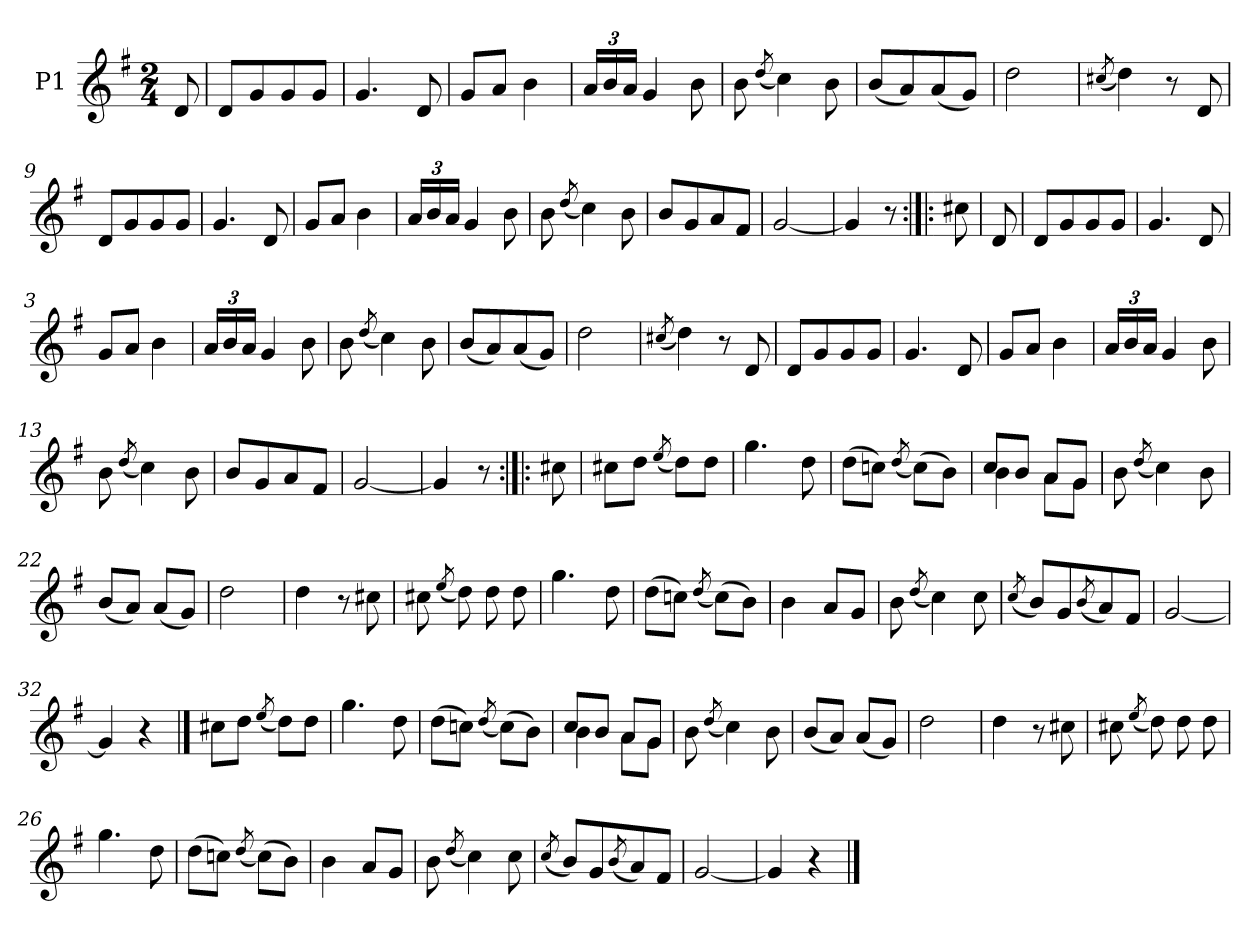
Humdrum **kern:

**kern
*part1
*staff1
*I"P1
*clefG2
*k[f#]
*G:
*M2/4
=
8d
=1
8dL
8g
8g
8gJ
=2
4.g
8d
=3
8gL
8aJ
4b
=4
24aLL
24b
24aJJ
4g
8b
=5
8b
(8qdd/
4cc)
8b
=6
(8bL
8a)
(8a
8gJ)
=7
2dd
=8
(8qcc#X/
4dd)
8r
8d
=9
8dL
8g
8g
8gJ
=10
4.g
8d
=11
8gL
8aJ
4b
=12
24aLL
24b
24aJJ
4g
8b
=13
8b
(8qdd/
4cc)
8b
=14
8bL
8g
8a
8f#J
=15
[2g
=
4g]
8r
=16:|!|:
8cc#X
=17
8d
=1
8dL
8g
8g
8gJ
=2
4.g
8d
=3
8gL
8aJ
4b
=4
24aLL
24b
24aJJ
4g
8b
=5
8b
(8qdd/
4cc)
8b
=6
(8bL
8a)
(8a
8gJ)
=7
2dd
=8
(8qcc#X/
4dd)
8r
8d
=9
8dL
8g
8g
8gJ
=10
4.g
8d
=11
8gL
8aJ
4b
=12
24aLL
24b
24aJJ
4g
8b
=13
8b
(8qdd/
4cc)
8b
=14
8bL
8g
8a
8f#J
=15
[2g
=
4g]
8r
=16:|!|:
8cc#X
=17
8cc#XL
8ddJ
(8qee/
8ddL)
8ddJ
=18
4.gg
8dd
=19
(8ddL
8ccnJ)
(8qdd/
(8ccL)
8bJ)
=20
*^
8ccL	4b
8bJ	.
8aL	8aL
8gJ	8gJ
*v	*v
=21
8b
(8qdd/
4cc)
8b
=22
(8bL
8aJ)
(8aL
8gJ)
=23
2dd
=24
4dd
8r
8cc#X
=25
8cc#X
(8qee/
8dd)
8dd
8dd
=26
4.gg
8dd
=27
(8ddL
8ccnJ)
(8qdd/
(8ccL)
8bJ)
=28
4b
8aL
8gJ
=29
8b
(8qdd/
4cc)
8cc
=30
(8qcc/
8bL)
8g
(8qb/
8a)
8f#J
=31
[2g
=32
4g]
4r
==
8cc#XL
8ddJ
(8qee/
8ddL)
8ddJ
=18
4.gg
8dd
=19
(8ddL
8ccnJ)
(8qdd/
(8ccL)
8bJ)
=20
*^
8ccL	4b
8bJ	.
8aL	8aL
8gJ	8gJ
*v	*v
=21
8b
(8qdd/
4cc)
8b
=22
(8bL
8aJ)
(8aL
8gJ)
=23
2dd
=24
4dd
8r
8cc#X
=25
8cc#X
(8qee/
8dd)
8dd
8dd
=26
4.gg
8dd
=27
(8ddL
8ccnJ)
(8qdd/
(8ccL)
8bJ)
=28
4b
8aL
8gJ
=29
8b
(8qdd/
4cc)
8cc
=30
(8qcc/
8bL)
8g
(8qb/
8a)
8f#J
=31
[2g
=32
4g]
4r
==
*-
